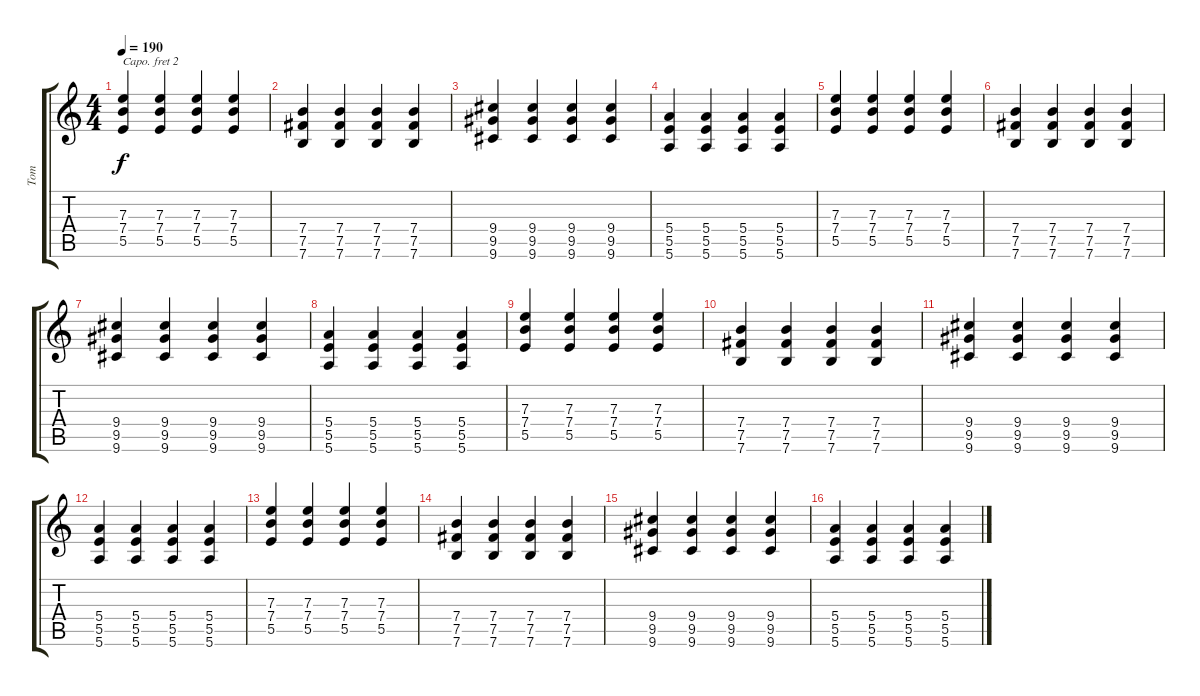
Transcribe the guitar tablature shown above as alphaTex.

\track ("Tom" "Tom") {instrument distortionguitar}
\staff {score tabs}
\capo 2
\tuning (E4 B3 G3 D3 A2 D2) {hide}
\ts (4 4)
\tempo 190
\clef g2
\ks c
(7.3 7.4 5.5).4{dy f} (7.3 7.4 5.5).4 (7.3 7.4 5.5).4 (7.3 7.4 5.5).4 |
(7.4 7.5 7.6).4 (7.4 7.5 7.6).4 (7.4 7.5 7.6).4 (7.4 7.5 7.6).4 |
(9.4 9.5 9.6).4 (9.4 9.5 9.6).4 (9.4 9.5 9.6).4 (9.4 9.5 9.6).4 |
(5.4 5.5 5.6).4 (5.4 5.5 5.6).4 (5.4 5.5 5.6).4 (5.4 5.5 5.6).4 |
(7.3 7.4 5.5).4 (7.3 7.4 5.5).4 (7.3 7.4 5.5).4 (7.3 7.4 5.5).4 |
(7.4 7.5 7.6).4 (7.4 7.5 7.6).4 (7.4 7.5 7.6).4 (7.4 7.5 7.6).4 |
(9.4 9.5 9.6).4 (9.4 9.5 9.6).4 (9.4 9.5 9.6).4 (9.4 9.5 9.6).4 |
(5.4 5.5 5.6).4 (5.4 5.5 5.6).4 (5.4 5.5 5.6).4 (5.4 5.5 5.6).4 |
(7.3 7.4 5.5).4 (7.3 7.4 5.5).4 (7.3 7.4 5.5).4 (7.3 7.4 5.5).4 |
(7.4 7.5 7.6).4 (7.4 7.5 7.6).4 (7.4 7.5 7.6).4 (7.4 7.5 7.6).4 |
(9.4 9.5 9.6).4 (9.4 9.5 9.6).4 (9.4 9.5 9.6).4 (9.4 9.5 9.6).4 |
(5.4 5.5 5.6).4 (5.4 5.5 5.6).4 (5.4 5.5 5.6).4 (5.4 5.5 5.6).4 |
(7.3 7.4 5.5).4 (7.3 7.4 5.5).4 (7.3 7.4 5.5).4 (7.3 7.4 5.5).4 |
(7.4 7.5 7.6).4 (7.4 7.5 7.6).4 (7.4 7.5 7.6).4 (7.4 7.5 7.6).4 |
(9.4 9.5 9.6).4 (9.4 9.5 9.6).4 (9.4 9.5 9.6).4 (9.4 9.5 9.6).4 |
(5.4 5.5 5.6).4 (5.4 5.5 5.6).4 (5.4 5.5 5.6).4 (5.4 5.5 5.6).4
